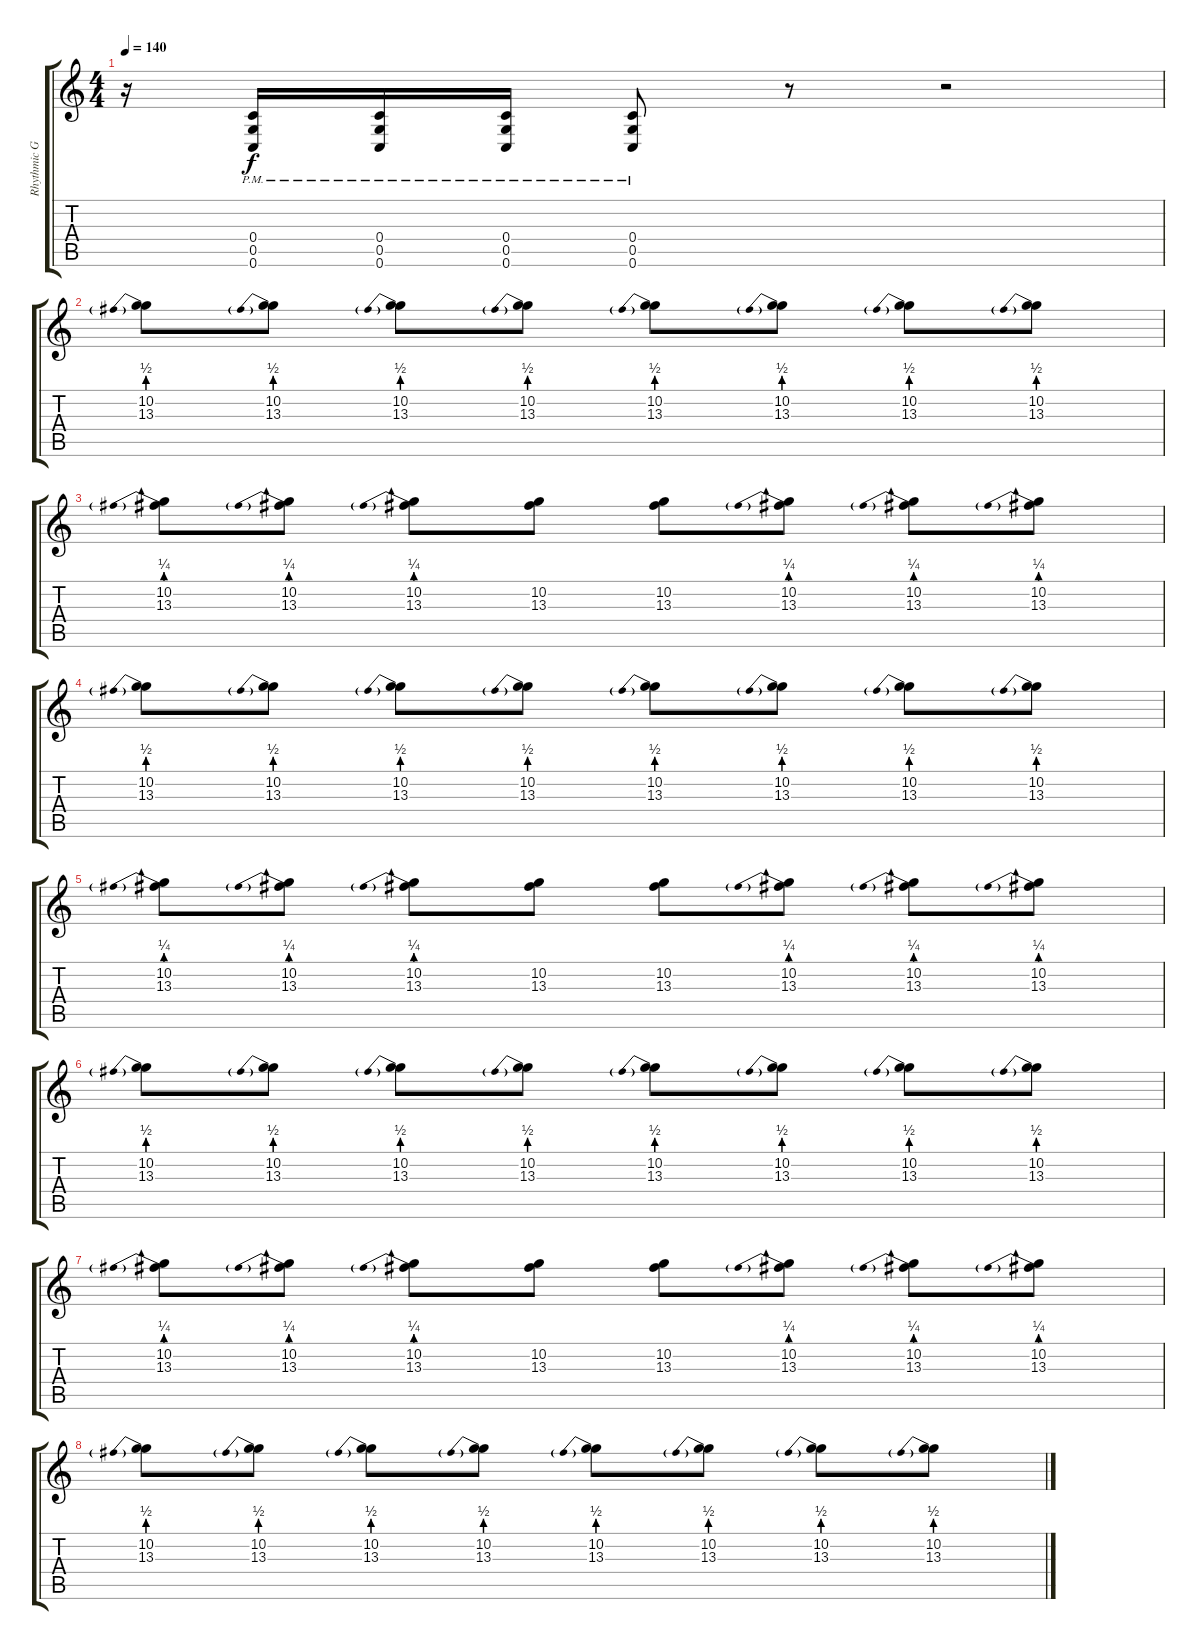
\track ("Rhythmic Guitar" "Rhythmic G") {instrument distortionguitar}
\staff {score tabs}
\tuning (D4 A3 F3 C3 G2 C2) {hide}
\ts (4 4)
\tempo 140
\clef g2
\ks c
r.16{dy f} (0.4{pm} 0.5{pm} 0.6{pm}).16 (0.4{pm} 0.5{pm} 0.6{pm}).16 (0.4{pm} 0.5{pm} 0.6{pm}).16 (0.4{pm} 0.5{pm} 0.6{pm}).8 r.8 r.2 |
(10.2 13.3{be (prebend 0 2 60 2)}).8 (10.2 13.3{be (prebend 0 2 60 2)}).8 (10.2 13.3{be (prebend 0 2 60 2)}).8 (10.2 13.3{be (prebend 0 2 60 2)}).8 (10.2 13.3{be (prebend 0 2 60 2)}).8 (10.2 13.3{be (prebend 0 2 60 2)}).8 (10.2 13.3{be (prebend 0 2 60 2)}).8 (10.2 13.3{be (prebend 0 2 60 2)}).8 |
(10.2 13.3{be (prebend 0 1 60 1)}).8 (10.2 13.3{be (prebend 0 1 60 1)}).8 (10.2 13.3{be (prebend 0 1 60 1)}).8 (10.2 13.3).8 (10.2 13.3).8 (10.2 13.3{be (prebend 0 1 60 1)}).8 (10.2 13.3{be (prebend 0 1 60 1)}).8 (10.2 13.3{be (prebend 0 1 60 1)}).8 |
(10.2 13.3{be (prebend 0 2 60 2)}).8 (10.2 13.3{be (prebend 0 2 60 2)}).8 (10.2 13.3{be (prebend 0 2 60 2)}).8 (10.2 13.3{be (prebend 0 2 60 2)}).8 (10.2 13.3{be (prebend 0 2 60 2)}).8 (10.2 13.3{be (prebend 0 2 60 2)}).8 (10.2 13.3{be (prebend 0 2 60 2)}).8 (10.2 13.3{be (prebend 0 2 60 2)}).8 |
(10.2 13.3{be (prebend 0 1 60 1)}).8 (10.2 13.3{be (prebend 0 1 60 1)}).8 (10.2 13.3{be (prebend 0 1 60 1)}).8 (10.2 13.3).8 (10.2 13.3).8 (10.2 13.3{be (prebend 0 1 60 1)}).8 (10.2 13.3{be (prebend 0 1 60 1)}).8 (10.2 13.3{be (prebend 0 1 60 1)}).8 |
(10.2 13.3{be (prebend 0 2 60 2)}).8 (10.2 13.3{be (prebend 0 2 60 2)}).8 (10.2 13.3{be (prebend 0 2 60 2)}).8 (10.2 13.3{be (prebend 0 2 60 2)}).8 (10.2 13.3{be (prebend 0 2 60 2)}).8 (10.2 13.3{be (prebend 0 2 60 2)}).8 (10.2 13.3{be (prebend 0 2 60 2)}).8 (10.2 13.3{be (prebend 0 2 60 2)}).8 |
(10.2 13.3{be (prebend 0 1 60 1)}).8 (10.2 13.3{be (prebend 0 1 60 1)}).8 (10.2 13.3{be (prebend 0 1 60 1)}).8 (10.2 13.3).8 (10.2 13.3).8 (10.2 13.3{be (prebend 0 1 60 1)}).8 (10.2 13.3{be (prebend 0 1 60 1)}).8 (10.2 13.3{be (prebend 0 1 60 1)}).8 |
(10.2 13.3{be (prebend 0 2 60 2)}).8 (10.2 13.3{be (prebend 0 2 60 2)}).8 (10.2 13.3{be (prebend 0 2 60 2)}).8 (10.2 13.3{be (prebend 0 2 60 2)}).8 (10.2 13.3{be (prebend 0 2 60 2)}).8 (10.2 13.3{be (prebend 0 2 60 2)}).8 (10.2 13.3{be (prebend 0 2 60 2)}).8 (10.2 13.3{be (prebend 0 2 60 2)}).8
